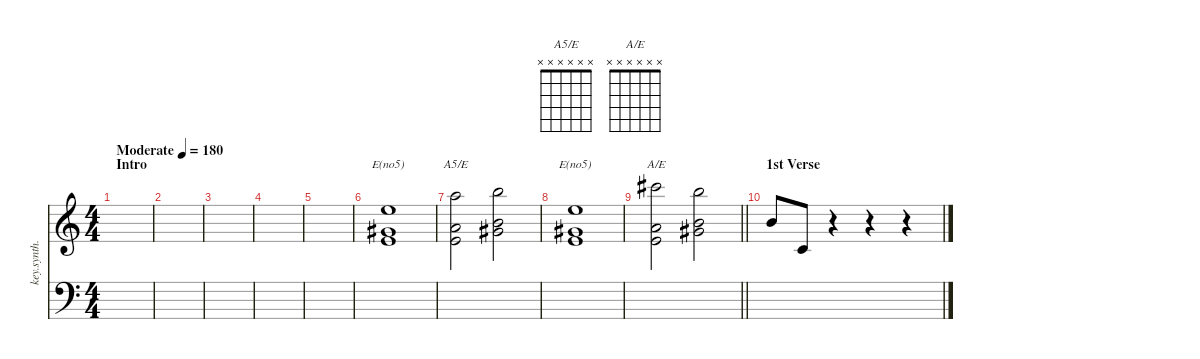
\defaultSystemsLayout 4
\hideDynamics
\bracketExtendMode nobrackets
\otherSystemsTrackNameOrientation horizontal
\track ("Key Synthesizer" "key.synth.") {instrument fx3crystal}
\staff {score}
\tuning (E4 B3 G3 D3 A2 E2)
\chord ("E(no5)" x x x x x x)
\chord ("A5/E" x x x x x x)
\chord ("E(no5)" 12 17 13 x x x) {firstfret 13 showdiagram false showfingering false}
\chord ("A/E" x x x x x x)
\ts (4 4)
\beaming (8 2 2 2 2)
\section ("" "Intro")
\tempo (180 "Moderate")
\clef g2
\ks c
|
|
|
|
|
(0.1 9.2{acc #} 21.3).1{ch "E(no5)" beam Up} |
(0.1 10.2 26.3).2{ch "A5/E" beam Down} (12.2 19.1 13.3{acc #}).2{beam Down} |
(0.1 13.3{acc #} 17.2).1{ch "E(no5)" beam Up} |
\barLineRight lightlight
(0.1 10.2 30.3{acc #}).2{ch "A/E" beam Down} (9.2{acc #} 7.1 28.3).2{beam Down} |
\section ("" "1st Verse")
7.1.8{beam Up} 5.3.8{beam Up} r.4{beam Up} r.4{beam Up} r.4{beam Up} |
|
|
|
|
|
\staff {score}
\tuning (G2 D2 A1 E1 B0)
\clef f4
\ottava regular
\simile none
\ks c
|
|
|
|
|
|
|
|
\barLineRight lightlight
|
|
|
|
|
|
|
